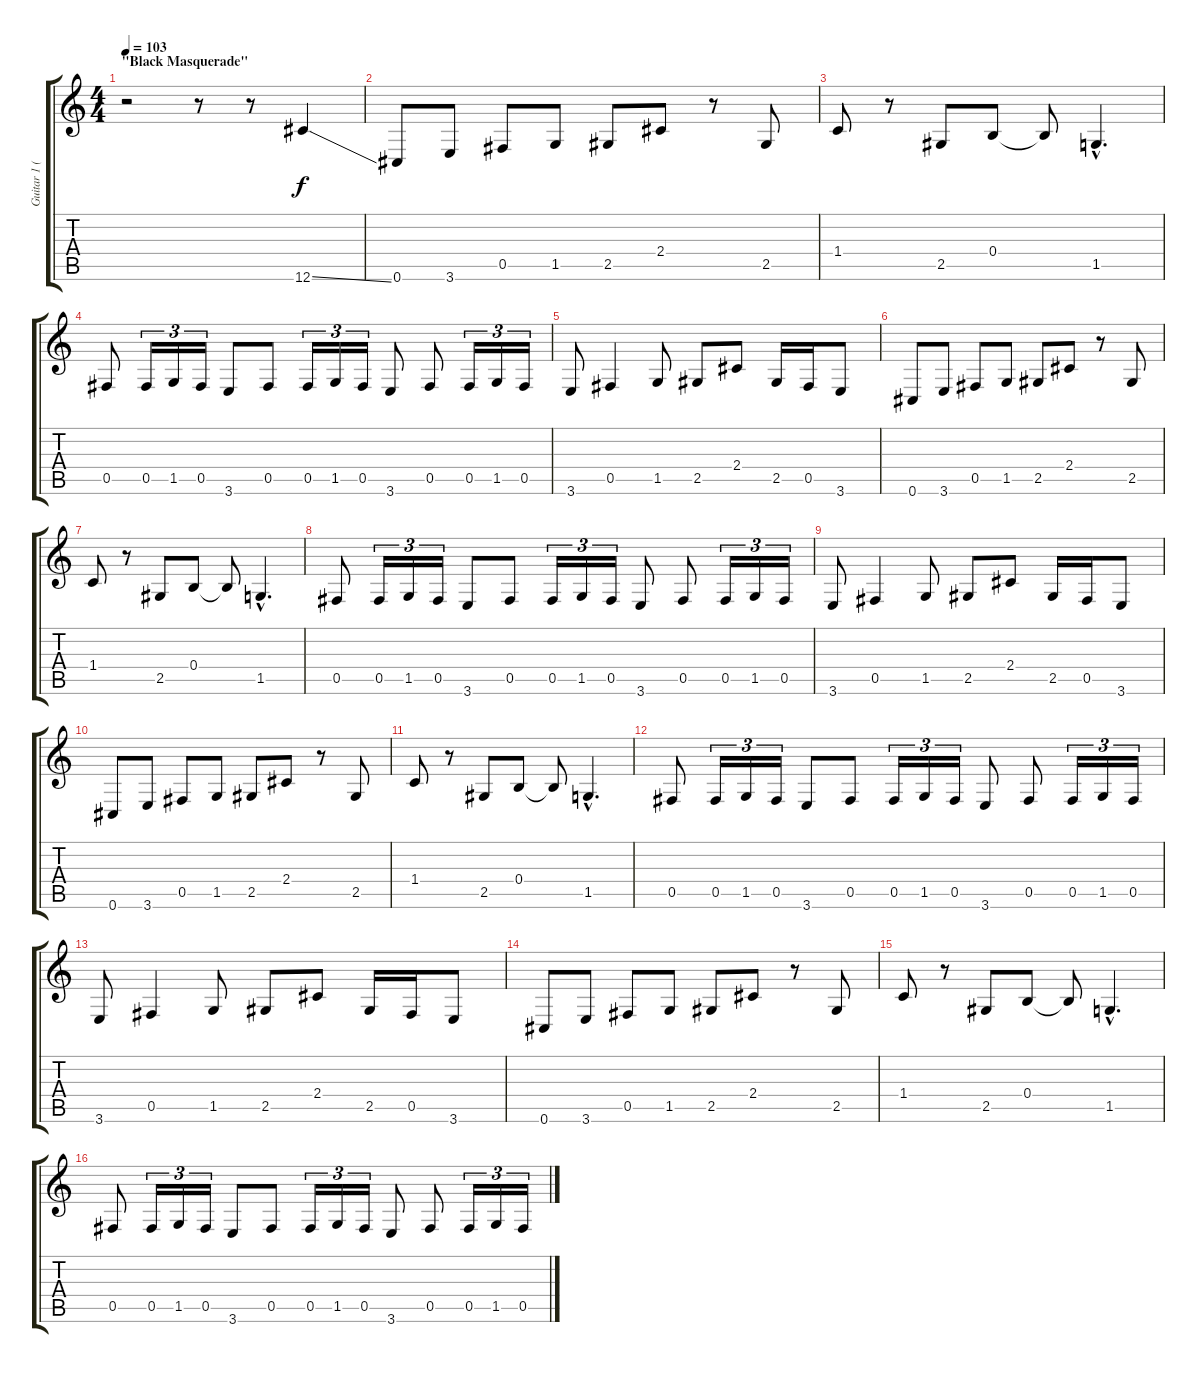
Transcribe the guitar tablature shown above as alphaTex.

\track ("Guitar 1 (Tony Iommi)" "Guitar 1 (") {instrument overdrivenguitar}
\staff {score tabs}
\tuning (Db4 Ab3 E3 B2 Gb2 Db2) {hide}
\ts (4 4)
\section ("" "\"Black Masquerade\"")
\tempo 103
\clef g2
\ks c
r.2{txt "" dy f instrument overdrivenguitar} r.8 r.8 12.6{ss}.4 |
0.6.8 3.6.8 0.5.8 1.5.8 2.5.8 2.4.8 r.8 2.5.8 |
1.4.8 r.8 2.5.8 0.4.8 0.4{t}.8 1.5{hac}.4{d} |
0.5.8 0.5.16{tu (3 2)} 1.5.16{tu (3 2)} 0.5.16{tu (3 2)} 3.6.8 0.5.8 0.5.16{tu (3 2)} 1.5.16{tu (3 2)} 0.5.16{tu (3 2)} 3.6.8 0.5.8 0.5.16{tu (3 2)} 1.5.16{tu (3 2)} 0.5.16{tu (3 2)} |
3.6.8 0.5.4 1.5.8 2.5.8 2.4.8 2.5.16 0.5.16 3.6.8 |
0.6.8 3.6.8 0.5.8 1.5.8 2.5.8 2.4.8 r.8 2.5.8 |
1.4.8 r.8 2.5.8 0.4.8 0.4{t}.8 1.5{hac}.4{d} |
0.5.8 0.5.16{tu (3 2)} 1.5.16{tu (3 2)} 0.5.16{tu (3 2)} 3.6.8 0.5.8 0.5.16{tu (3 2)} 1.5.16{tu (3 2)} 0.5.16{tu (3 2)} 3.6.8 0.5.8 0.5.16{tu (3 2)} 1.5.16{tu (3 2)} 0.5.16{tu (3 2)} |
3.6.8 0.5.4 1.5.8 2.5.8 2.4.8 2.5.16 0.5.16 3.6.8 |
0.6.8 3.6.8 0.5.8 1.5.8 2.5.8 2.4.8 r.8 2.5.8 |
1.4.8 r.8 2.5.8 0.4.8 0.4{t}.8 1.5{hac}.4{d} |
0.5.8 0.5.16{tu (3 2)} 1.5.16{tu (3 2)} 0.5.16{tu (3 2)} 3.6.8 0.5.8 0.5.16{tu (3 2)} 1.5.16{tu (3 2)} 0.5.16{tu (3 2)} 3.6.8 0.5.8 0.5.16{tu (3 2)} 1.5.16{tu (3 2)} 0.5.16{tu (3 2)} |
3.6.8 0.5.4 1.5.8 2.5.8 2.4.8 2.5.16 0.5.16 3.6.8 |
0.6.8 3.6.8 0.5.8 1.5.8 2.5.8 2.4.8 r.8 2.5.8 |
1.4.8 r.8 2.5.8 0.4.8 0.4{t}.8 1.5{hac}.4{d} |
0.5.8 0.5.16{tu (3 2)} 1.5.16{tu (3 2)} 0.5.16{tu (3 2)} 3.6.8 0.5.8 0.5.16{tu (3 2)} 1.5.16{tu (3 2)} 0.5.16{tu (3 2)} 3.6.8 0.5.8 0.5.16{tu (3 2)} 1.5.16{tu (3 2)} 0.5.16{tu (3 2)}
